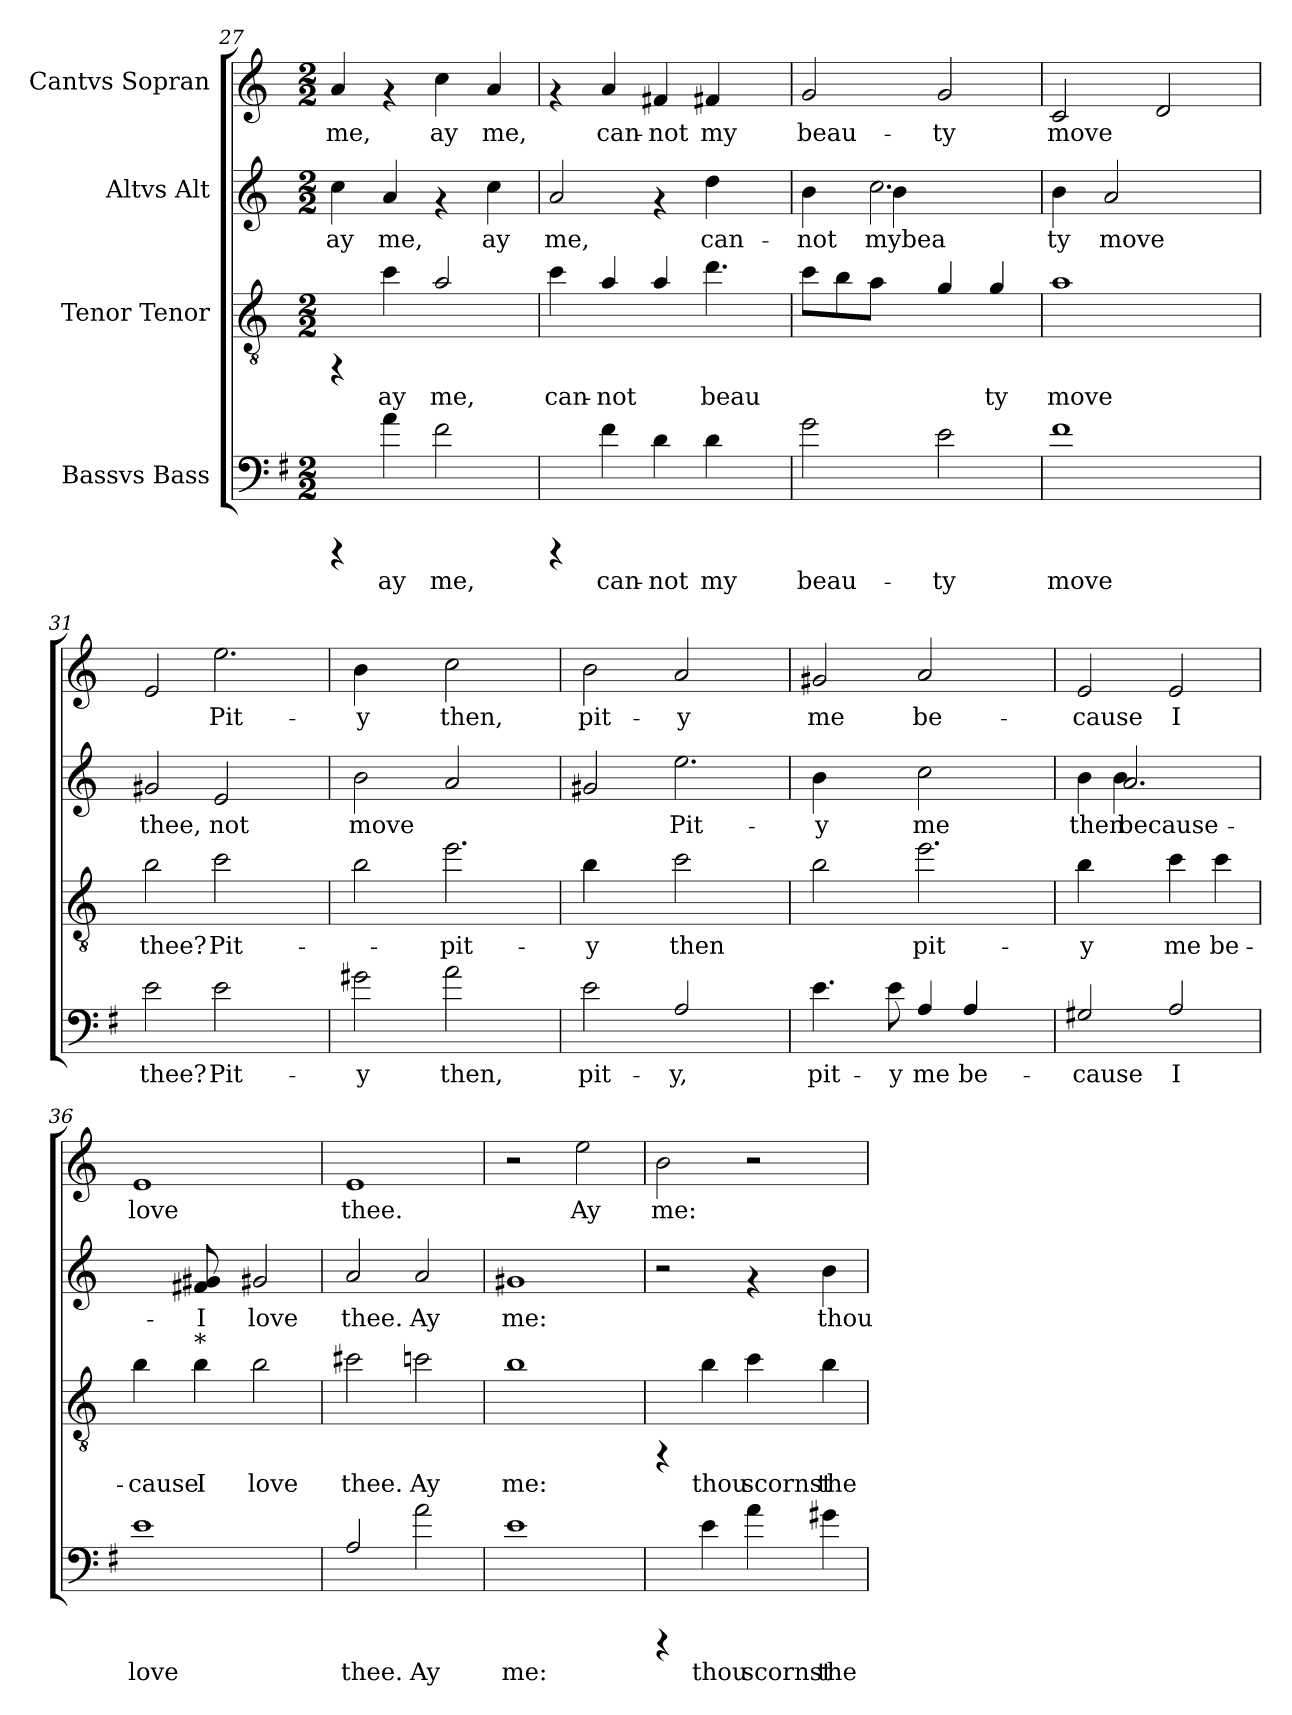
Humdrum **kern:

**kern	**text	**kern	**text	**kern	**text	**kern	**text
*part4	*part4	*part3	*part3	*part2	*part2	*part1	*part1
*staff4	*staff4	*staff3	*staff3	*staff2	*staff2	*staff1	*staff1
*I"Bassvs  Bass	*	*I"Tenor  Tenor	*	*I"Altvs  Alt	*	*I"Cantvs  Sopran	*
*clefF4	*	*clefGv2	*	*clefG2	*	*clefG2	*
*ITrd-3c-5	*	*	*	*	*	*	*
*k[]	*	*k[]	*	*k[]	*	*k[]	*
*C:	*	*C:	*	*C:	*	*C:	*
*M2/2	*	*M2/2	*	*M2/2	*	*M2/2	*
=27	=27	=27	=27	=27	=27	=27	=27
!	!	!	!	!	!LO:LY:b:cj	!	!LO:LY:b:cj
4rCCC	.	4rFF	.	4cc\	ay	4a/	me,
!	!LO:LY:b:cj	!	!LO:LY:b:cj	!	!LO:LY:b:cj	!	!
4dd\	ay	4cc\	ay	4a/	me,	4rf	.
!	!LO:LY:b:cj	!	!LO:LY:b:cj	!	!	!	!LO:LY:b:cj
2b\	me,	2a/	me,	4rf	.	4cc\	ay
!	!	!	!	!	!LO:LY:b:cj	!	!LO:LY:b:cj
.	.	.	.	4cc\	ay	4a/	me,
!!LO:LB:g=z
=28	=28	=28	=28	=28	=28	=28	=28
!	!	!	!LO:LY:b:cj	!	!LO:LY:b:cj	!	!
4rCCC	.	4cc\	can-	2a/	me,	4rf	.
!	!LO:LY:b:cj	!	!LO:LY:b:cj	!	!	!	!LO:LY:b:cj
4b\	can-	4a/	-not	.	.	4a/	can-
!	!LO:LY:b:cj	!	!	!	!	!	!LO:LY:b:cj
4g\	-not	4a/	.	4rf	.	4f#X/	-not
!	!LO:LY:b:cj	!	!LO:LY:b:cj	!	!LO:LY:b:cj	!	!LO:LY:b:cj
4g\	my	4.dd\	beau-	4dd\	can-	4f#X/	my
8ryy	.	.	.	8ryy	.	8ryy	.
=29	=29	=29	=29	=29	=29	=29	=29
!	!LO:LY:b:cj	!	!LO:LY:b:cj	!	!LO:LY:b:cj	!	!LO:LY:b:cj
*	*	*	*	*^	*	*	*
2cc\	beau-	8cc\L	--	4b\	4ryy	-not	2g/	beau-
!	!	!	!LO:LY:b:cj	!	!	!	!	!
.	.	8b\	--	.	.	.	.	.
!	!	!	!LO:LY:b:cj	!	!	!LO:LY:b:cj	!	!
.	.	8a\J	--	2.cc\	4b\	mybea	.	.
.	.	8ryy	.	.	.	.	.	.
!	!LO:LY:b:cj	!	!	!	!	!	!	!LO:LY:b:cj
2a\	-ty	4g/	.	.	2ryy	.	2g/	-ty
!	!	!	!LO:LY:b:cj	!	!	!	!	!
.	.	4g/	-ty	.	.	.	.	.
*	*	*	*	*v	*v	*	*	*
=30	=30	=30	=30	=30	=30	=30	=30
!	!LO:LY:b:cj	!	!LO:LY:b:cj	!	!LO:LY:b:cj	!	!LO:LY:b:cj
1b	move	1a	move	4b\	ty	2c/	move
!	!	!	!	!	!LO:LY:b:cj	!	!
.	.	.	.	2a/	move	.	.
!	!	!	!	!	!	!	!LO:LY:b:cj
.	.	.	.	.	.	2d/	.
.	.	.	.	4ryy	.	.	.
=31	=31	=31	=31	=31	=31	=31	=31
!	!LO:LY:b:cj	!	!LO:LY:b:cj	!	!LO:LY:b:cj	!	!
2a\	thee?	2b\	thee?	2g#X/	thee,	2e/	.
!	!LO:LY:b:cj	!	!LO:LY:b:cj	!	!LO:LY:b:cj	!	!LO:LY:b:cj
2a\	Pit-	2cc\	Pit-	2e/	not	2.ee\	Pit-
4ryy	.	4ryy	.	4ryy	.	.	.
=32	=32	=32	=32	=32	=32	=32	=32
!	!LO:LY:b:cj	!	!	!	!LO:LY:b:cj	!	!LO:LY:b:cj
2cc#X\	-y	2b\	.	2b\	move	4b\	-y
.	.	.	.	.	.	4ryy	.
!	!LO:LY:b:cj	!	!LO:LY:b:cj	!	!LO:LY:b:cj	!	!LO:LY:b:cj
2dd\	then,	2.ee\	-pit-	2a/	.	2cc\	then,
4ryy	.	.	.	4ryy	.	4ryy	.
=33	=33	=33	=33	=33	=33	=33	=33
!	!LO:LY:b:cj	!	!LO:LY:b:cj	!	!	!	!LO:LY:b:cj
2a\	pit-	4b\	-y	2g#X/	.	2b\	pit-
.	.	4ryy	.	.	.	.	.
!	!LO:LY:b:cj	!	!LO:LY:b:cj	!	!LO:LY:b:cj	!	!LO:LY:b:cj
2d/	-y,	2cc\	then	2.ee\	Pit-	2a/	-y
4ryy	.	4ryy	.	.	.	4ryy	.
=34	=34	=34	=34	=34	=34	=34	=34
!	!LO:LY:b:cj	!	!	!	!LO:LY:b:cj	!	!LO:LY:b:cj
4.a\	pit-	2b\	.	4b\	-y	2g#X/	me
.	.	.	.	4ryy	.	.	.
!	!LO:LY:b:cj	!	!	!	!	!	!
8a\	-y	.	.	.	.	.	.
!	!LO:LY:b:cj	!	!LO:LY:b:cj	!	!LO:LY:b:cj	!	!LO:LY:b:cj
4d/	me	2.ee\	pit-	2cc\	me	2a/	be-
!	!LO:LY:b:cj	!	!	!	!	!	!
4d/	be-	.	.	.	.	.	.
4ryy	.	.	.	4ryy	.	4ryy	.
!!LO:PB:g=z
=35	=35	=35	=35	=35	=35	=35	=35
!	!LO:LY:b:cj	!	!LO:LY:b:cj	!	!LO:LY:b:cj	!	!LO:LY:b:cj
*	*	*	*	*^	*	*	*
2c#X/	-cause	4b\	-y	4b\	4ryy	then	2e/	-cause
!	!	!	!	!	!	!LO:LY:b:cj	!	!
.	.	4ryy	.	2.a/	4b\	because-	.	.
!	!LO:LY:b:cj	!	!LO:LY:b:cj	!	!	!	!	!LO:LY:b:cj
2d/	I	4cc\	me	.	2ryy	.	2e/	I
!	!	!	!LO:LY:b:cj	!	!	!	!	!
.	.	4cc\	be-	.	.	.	.	.
*	*	*	*	*v	*v	*	*	*
=36	=36	=36	=36	=36	=36	=36	=36
!	!LO:LY:b:cj	!	!LO:LY:b:cj	!	!	!	!LO:LY:b:cj
1a	love	4b\	-cause	4ryy	.	1e	love
!	!	!LO:TX:a:t=*	!	!	!	!	!
!	!	!	!LO:LY:b:cj	!	!LO:LY:b:cj	!	!
.	.	4b\	I	8g#X/ 8f#X/	-I	.	.
.	.	.	.	8ryy	.	.	.
!	!	!	!LO:LY:b:cj	!	!LO:LY:b:cj	!	!
.	.	2b\	love	2g#X/	love	.	.
=37	=37	=37	=37	=37	=37	=37	=37
!	!LO:LY:b:cj	!	!LO:LY:b:cj	!	!LO:LY:b:cj	!	!LO:LY:b:cj
2d/	thee.	2cc#X\	thee.	2a/	thee.	1e	thee.
!	!LO:LY:b:cj	!	!LO:LY:b:cj	!	!LO:LY:b:cj	!	!
2dd\	Ay	2cc\	Ay	2a/	Ay	.	.
=38	=38	=38	=38	=38	=38	=38	=38
!	!LO:LY:b:cj	!	!LO:LY:b:cj	!	!LO:LY:b:cj	!	!
1a	me:	1b	me:	1g#X	me:	2r	.
!	!	!	!	!	!	!	!LO:LY:b:cj
.	.	.	.	.	.	2ee\	Ay
=39	=39	=39	=39	=39	=39	=39	=39
!	!	!	!	!	!	!	!LO:LY:b:cj
4rCCC	.	4rFF	.	2r	.	2b\	me:
!	!LO:LY:b:cj	!	!LO:LY:b:cj	!	!	!	!
4a\	thou	4b\	thou	.	.	.	.
!	!LO:LY:b:cj	!	!LO:LY:b:cj	!	!	!	!
4dd\	scornst	4cc\	scornst	4rf	.	2r	.
!	!LO:LY:b:cj	!	!LO:LY:b:cj	!	!LO:LY:b:cj	!	!
4cc#X\	the	4b\	the	4b\	thou	.	.
=	=	=	=	=	=	=	=
*-	*-	*-	*-	*-	*-	*-	*-
